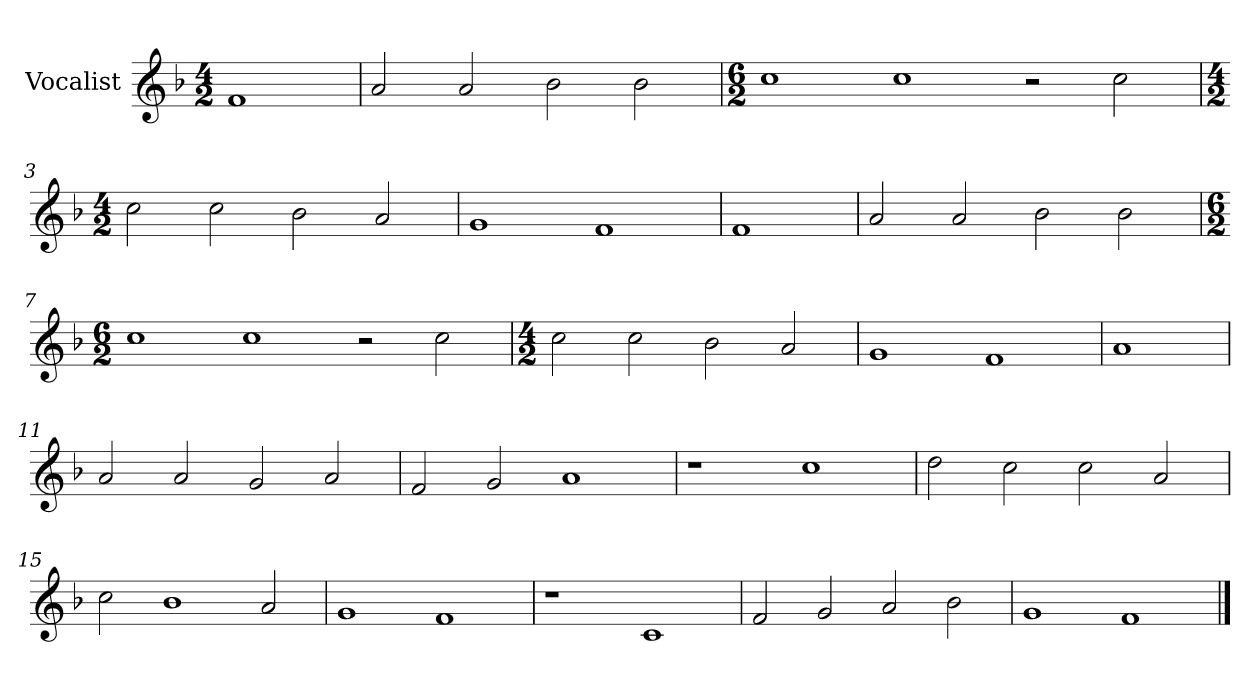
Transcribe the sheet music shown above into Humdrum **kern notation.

**kern
*part1
*staff1
*I"Vocalist
*k[b-]
*F:
*M4/2
=
1f
=1
2a
2a
2b-
2b-
=2
*M6/2
1cc
1cc
2r
2cc
=3
*M4/2
2cc
2cc
2b-
2a
=4
1g
1f
=5
1f
=6
2a
2a
2b-
2b-
=7
*M6/2
1cc
1cc
2r
2cc
=8
*M4/2
2cc
2cc
2b-
2a
=9
1g
1f
=10
1a
=11
2a
2a
2g
2a
=12
2f
2g
1a
=13
1r
1cc
=14
2dd
2cc
2cc
2a
=15
2cc
1b-
2a
=16
1g
1f
=17
1r
1c
=18
2f
2g
2a
2b-
=19
1g
1f
==
*-
